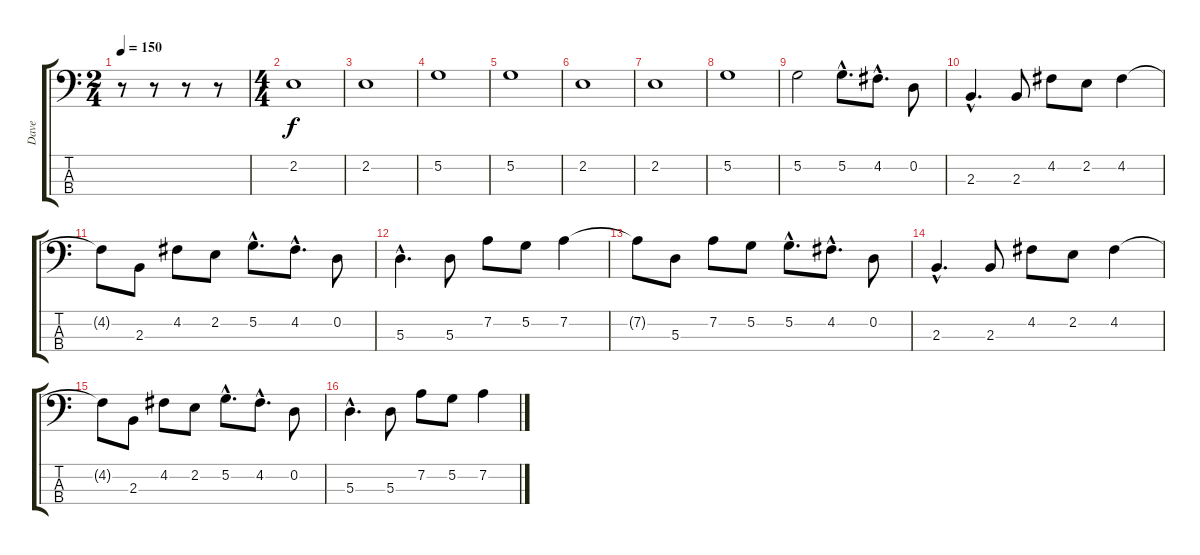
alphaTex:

\track ("Dave" "Dave") {instrument electricbassfinger}
\staff {score tabs}
\tuning (G2 D2 A1 E1) {hide}
\ts (2 4)
\tempo 150
\clef f4
\ks c
r.8{dy f instrument electricbassfinger} r.8 r.8 r.8 |
\ts (4 4)
2.2.1 |
2.2.1 |
5.2.1 |
5.2.1 |
2.2.1 |
2.2.1 |
5.2.1 |
5.2.2 5.2{hac}.8{d} 4.2{hac}.8{d} 0.2.8 |
2.3{hac}.4{d} 2.3.8 4.2.8 2.2.8 4.2.4 |
4.2{t}.8 2.3.8 4.2.8 2.2.8 5.2{hac}.8{d} 4.2{hac}.8{d} 0.2.8 |
5.3{hac}.4{d} 5.3.8 7.2.8 5.2.8 7.2.4 |
7.2{t}.8 5.3.8 7.2.8 5.2.8 5.2{hac}.8{d} 4.2{hac}.8{d} 0.2.8 |
2.3{hac}.4{d} 2.3.8 4.2.8 2.2.8 4.2.4 |
4.2{t}.8 2.3.8 4.2.8 2.2.8 5.2{hac}.8{d} 4.2{hac}.8{d} 0.2.8 |
5.3{hac}.4{d} 5.3.8 7.2.8 5.2.8 7.2.4
